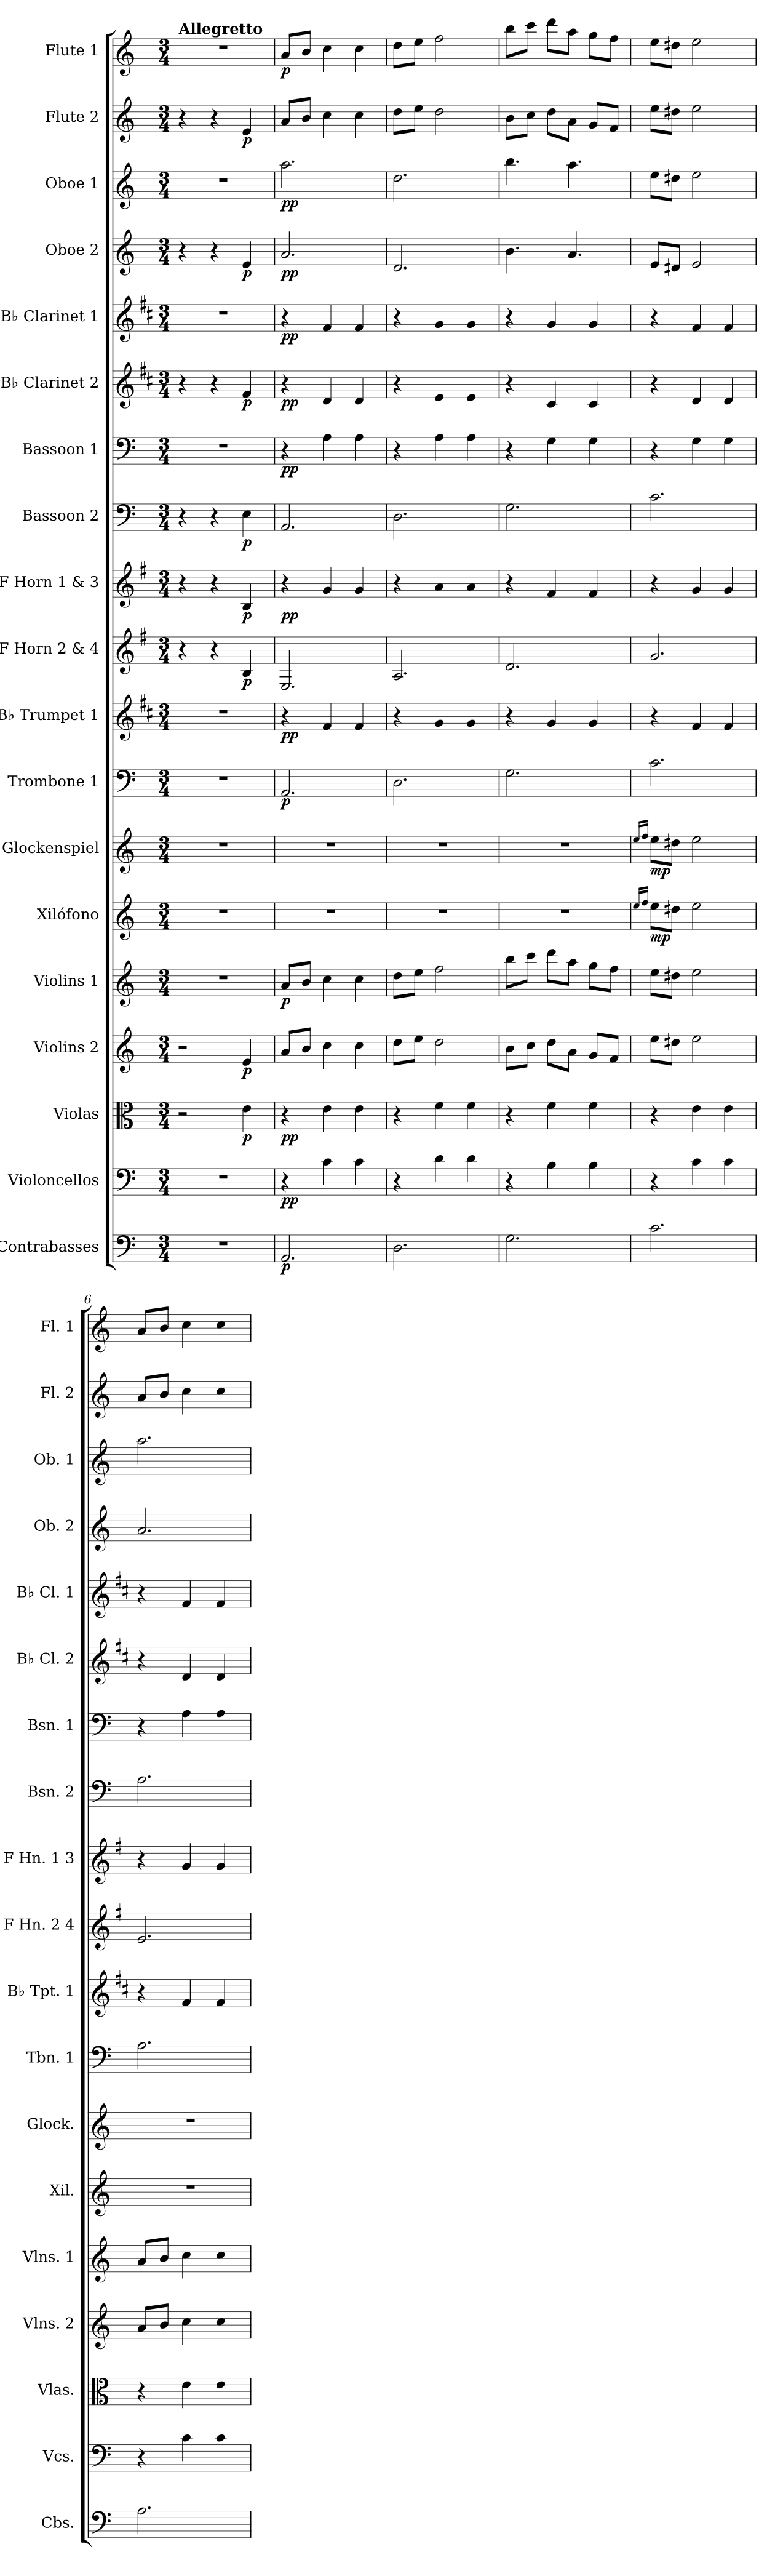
**kern	**dynam	**kern	**dynam	**kern	**dynam	**kern	**dynam	**kern	**dynam	**kern	**dynam	**kern	**dynam	**kern	**dynam	**kern	**dynam	**kern	**dynam	**kern	**dynam	**kern	**dynam	**kern	**dynam	**kern	**dynam	**kern	**dynam	**kern	**dynam	**kern	**dynam	**kern	**dynam	**kern	**dynam
*part19	*part19	*part18	*part18	*part17	*part17	*part16	*part16	*part15	*part15	*part14	*part14	*part13	*part13	*part12	*part12	*part11	*part11	*part10	*part10	*part9	*part9	*part8	*part8	*part7	*part7	*part6	*part6	*part5	*part5	*part4	*part4	*part3	*part3	*part2	*part2	*part1	*part1
*staff19	*staff19	*staff18	*staff18	*staff17	*staff17	*staff16	*staff16	*staff15	*staff15	*staff14	*staff14	*staff13	*staff13	*staff12	*staff12	*staff11	*staff11	*staff10	*staff10	*staff9	*staff9	*staff8	*staff8	*staff7	*staff7	*staff6	*staff6	*staff5	*staff5	*staff4	*staff4	*staff3	*staff3	*staff2	*staff2	*staff1	*staff1
*I"Contrabasses	*	*I"Violoncellos	*	*I"Violas	*	*I"Violins 2	*	*I"Violins 1	*	*I"Xilófono	*	*I"Glockenspiel	*	*I"Trombone 1	*	*I"B♭ Trumpet 1	*	*I"F Horn 2 &amp; 4	*	*I"F Horn 1 &amp; 3	*	*I"Bassoon 2	*	*I"Bassoon 1	*	*I"B♭ Clarinet 2	*	*I"B♭ Clarinet 1	*	*I"Oboe 2	*	*I"Oboe 1	*	*I"Flute 2	*	*I"Flute 1	*
*I'Cbs.	*	*I'Vcs.	*	*I'Vlas.	*	*I'Vlns. 2	*	*I'Vlns. 1	*	*I'Xil.	*	*I'Glock.	*	*I'Tbn. 1	*	*I'B♭ Tpt. 1	*	*I'F Hn. 2 4	*	*I'F Hn. 1 3	*	*I'Bsn. 2	*	*I'Bsn. 1	*	*I'B♭ Cl. 2	*	*I'B♭ Cl. 1	*	*I'Ob. 2	*	*I'Ob. 1	*	*I'Fl. 2	*	*I'Fl. 1	*
*clefF4	*	*clefF4	*	*clefC3	*	*clefG2	*	*clefG2	*	*clefG2	*	*clefG2	*	*clefF4	*	*clefG2	*	*clefG2	*	*clefG2	*	*clefF4	*	*clefF4	*	*clefG2	*	*clefG2	*	*clefG2	*	*clefG2	*	*clefG2	*	*clefG2	*
*ITrd7c12	*	*	*	*	*	*	*	*	*	*ITrd-7c-12	*	*ITrd-14c-24	*	*	*	*ITrd1c2	*	*ITrd4c7	*	*ITrd4c7	*	*	*	*	*	*ITrd1c2	*	*ITrd1c2	*	*	*	*	*	*	*	*	*
*k[]	*	*k[]	*	*k[]	*	*k[]	*	*k[]	*	*k[]	*	*k[]	*	*k[]	*	*k[]	*	*k[]	*	*k[]	*	*k[]	*	*k[]	*	*k[]	*	*k[]	*	*k[]	*	*k[]	*	*k[]	*	*k[]	*
*M3/4	*	*M3/4	*	*M3/4	*	*M3/4	*	*M3/4	*	*M3/4	*	*M3/4	*	*M3/4	*	*M3/4	*	*M3/4	*	*M3/4	*	*M3/4	*	*M3/4	*	*M3/4	*	*M3/4	*	*M3/4	*	*M3/4	*	*M3/4	*	*M3/4	*
=1	=1	=1	=1	=1	=1	=1	=1	=1	=1	=1	=1	=1	=1	=1	=1	=1	=1	=1	=1	=1	=1	=1	=1	=1	=1	=1	=1	=1	=1	=1	=1	=1	=1	=1	=1	=1	=1
!	!	!	!	!	!	!	!	!	!	!	!	!	!	!	!	!	!	!	!	!	!	!	!	!	!	!	!	!	!	!	!	!	!	!	!	!LO:TX:a:B:t=Allegretto	!
2.r	.	2.r	.	2r	.	2r	.	2.r	.	2.r	.	2.r	.	2.r	.	2.r	.	4r	.	4r	.	4r	.	2.r	.	4r	.	2.r	.	4r	.	2.r	.	4r	.	2.r	.
.	.	.	.	.	.	.	.	.	.	.	.	.	.	.	.	.	.	4r	.	4r	.	4r	.	.	.	4r	.	.	.	4r	.	.	.	4r	.	.	.
!	!	!	!	!	!LO:DY:b	!	!LO:DY:b	!	!	!	!	!	!	!	!	!	!	!	!LO:DY:b	!	!LO:DY:b	!	!LO:DY:b	!	!	!	!LO:DY:b	!	!	!	!LO:DY:b	!	!	!	!LO:DY:b	!	!
.	.	.	.	4e\	p	4e/	p	.	.	.	.	.	.	.	.	.	.	4E/	p	4E/	p	4E\	p	.	.	4e/	p	.	.	4e/	p	.	.	4e/	p	.	.
=2	=2	=2	=2	=2	=2	=2	=2	=2	=2	=2	=2	=2	=2	=2	=2	=2	=2	=2	=2	=2	=2	=2	=2	=2	=2	=2	=2	=2	=2	=2	=2	=2	=2	=2	=2	=2	=2
!	!LO:DY:b	!	!LO:DY:b	!	!LO:DY:b	!	!	!	!LO:DY:b	!	!	!	!	!	!LO:DY:b	!	!LO:DY:b	!	!	!	!LO:DY:b	!	!	!	!LO:DY:b	!	!LO:DY:b	!	!LO:DY:b	!	!LO:DY:b	!	!LO:DY:b	!	!	!	!LO:DY:b
2.AAA/	p	4r	pp	4r	pp	8a/L	.	8a/L	p	2.r	.	2.r	.	2.AA/	p	4r	pp	2.AA/	.	4r	pp	2.AA/	.	4r	pp	4r	pp	4r	pp	2.a/	pp	2.aa\	pp	8a/L	.	8a/L	p
.	.	.	.	.	.	8b/J	.	8b/J	.	.	.	.	.	.	.	.	.	.	.	.	.	.	.	.	.	.	.	.	.	.	.	.	.	8b/J	.	8b/J	.
.	.	4c\	.	4e\	.	4cc\	.	4cc\	.	.	.	.	.	.	.	4e/	.	.	.	4c/	.	.	.	4A\	.	4c/	.	4e/	.	.	.	.	.	4cc\	.	4cc\	.
.	.	4c\	.	4e\	.	4cc\	.	4cc\	.	.	.	.	.	.	.	4e/	.	.	.	4c/	.	.	.	4A\	.	4c/	.	4e/	.	.	.	.	.	4cc\	.	4cc\	.
=3	=3	=3	=3	=3	=3	=3	=3	=3	=3	=3	=3	=3	=3	=3	=3	=3	=3	=3	=3	=3	=3	=3	=3	=3	=3	=3	=3	=3	=3	=3	=3	=3	=3	=3	=3	=3	=3
2.DD\	.	4r	.	4r	.	8dd\L	.	8dd\L	.	2.r	.	2.r	.	2.D\	.	4r	.	2.D/	.	4r	.	2.D\	.	4r	.	4r	.	4r	.	2.d/	.	2.dd\	.	8dd\L	.	8dd\L	.
.	.	.	.	.	.	8ee\J	.	8ee\J	.	.	.	.	.	.	.	.	.	.	.	.	.	.	.	.	.	.	.	.	.	.	.	.	.	8ee\J	.	8ee\J	.
.	.	4d\	.	4f\	.	2dd\	.	2ff\	.	.	.	.	.	.	.	4f/	.	.	.	4d/	.	.	.	4A\	.	4d/	.	4f/	.	.	.	.	.	2dd\	.	2ff\	.
.	.	4d\	.	4f\	.	.	.	.	.	.	.	.	.	.	.	4f/	.	.	.	4d/	.	.	.	4A\	.	4d/	.	4f/	.	.	.	.	.	.	.	.	.
=4	=4	=4	=4	=4	=4	=4	=4	=4	=4	=4	=4	=4	=4	=4	=4	=4	=4	=4	=4	=4	=4	=4	=4	=4	=4	=4	=4	=4	=4	=4	=4	=4	=4	=4	=4	=4	=4
2.GG\	.	4r	.	4r	.	8b\L	.	8bb\L	.	2.r	.	2.r	.	2.G\	.	4r	.	2.G/	.	4r	.	2.G\	.	4r	.	4r	.	4r	.	4.b\	.	4.bb\	.	8b\L	.	8bb\L	.
.	.	.	.	.	.	8cc\J	.	8ccc\J	.	.	.	.	.	.	.	.	.	.	.	.	.	.	.	.	.	.	.	.	.	.	.	.	.	8cc\J	.	8ccc\J	.
.	.	4B\	.	4f\	.	8dd\L	.	8ddd\L	.	.	.	.	.	.	.	4f/	.	.	.	4B/	.	.	.	4G\	.	4B/	.	4f/	.	.	.	.	.	8dd\L	.	8ddd\L	.
.	.	.	.	.	.	8a\J	.	8aa\J	.	.	.	.	.	.	.	.	.	.	.	.	.	.	.	.	.	.	.	.	.	4.a/	.	4.aa\	.	8a\J	.	8aa\J	.
.	.	4B\	.	4f\	.	8g/L	.	8gg\L	.	.	.	.	.	.	.	4f/	.	.	.	4B/	.	.	.	4G\	.	4B/	.	4f/	.	.	.	.	.	8g/L	.	8gg\L	.
.	.	.	.	.	.	8f/J	.	8ff\J	.	.	.	.	.	.	.	.	.	.	.	.	.	.	.	.	.	.	.	.	.	.	.	.	.	8f/J	.	8ff\J	.
=5	=5	=5	=5	=5	=5	=5	=5	=5	=5	=5	=5	=5	=5	=5	=5	=5	=5	=5	=5	=5	=5	=5	=5	=5	=5	=5	=5	=5	=5	=5	=5	=5	=5	=5	=5	=5	=5
.	.	.	.	.	.	.	.	.	.	16qeee/LL	.	16qeeee/LL	.	.	.	.	.	.	.	.	.	.	.	.	.	.	.	.	.	.	.	.	.	.	.	.	.
.	.	.	.	.	.	.	.	.	.	16qfff/JJ	.	16qffff/JJ	.	.	.	.	.	.	.	.	.	.	.	.	.	.	.	.	.	.	.	.	.	.	.	.	.
!	!	!	!	!	!	!	!	!	!	!	!LO:DY:b	!	!LO:DY:b	!	!	!	!	!	!	!	!	!	!	!	!	!	!	!	!	!	!	!	!	!	!	!	!
2.C\	.	4r	.	4r	.	8ee\L	.	8ee\L	.	8eee\L	mp	8eeee\L	mp	2.c\	.	4r	.	2.c/	.	4r	.	2.c\	.	4r	.	4r	.	4r	.	8e/L	.	8ee\L	.	8ee\L	.	8ee\L	.
.	.	.	.	.	.	8dd#X\J	.	8dd#X\J	.	8ddd#X\J	.	8dddd#X\J	.	.	.	.	.	.	.	.	.	.	.	.	.	.	.	.	.	8d#X/J	.	8dd#X\J	.	8dd#X\J	.	8dd#X\J	.
.	.	4c\	.	4e\	.	2ee\	.	2ee\	.	2eee\	.	2eeee\	.	.	.	4e/	.	.	.	4c/	.	.	.	4G\	.	4c/	.	4e/	.	2e/	.	2ee\	.	2ee\	.	2ee\	.
.	.	4c\	.	4e\	.	.	.	.	.	.	.	.	.	.	.	4e/	.	.	.	4c/	.	.	.	4G\	.	4c/	.	4e/	.	.	.	.	.	.	.	.	.
=6	=6	=6	=6	=6	=6	=6	=6	=6	=6	=6	=6	=6	=6	=6	=6	=6	=6	=6	=6	=6	=6	=6	=6	=6	=6	=6	=6	=6	=6	=6	=6	=6	=6	=6	=6	=6	=6
2.AA\	.	4r	.	4r	.	8a/L	.	8a/L	.	2.r	.	2.r	.	2.A\	.	4r	.	2.A/	.	4r	.	2.A\	.	4r	.	4r	.	4r	.	2.a/	.	2.aa\	.	8a/L	.	8a/L	.
.	.	.	.	.	.	8b/J	.	8b/J	.	.	.	.	.	.	.	.	.	.	.	.	.	.	.	.	.	.	.	.	.	.	.	.	.	8b/J	.	8b/J	.
.	.	4c\	.	4e\	.	4cc\	.	4cc\	.	.	.	.	.	.	.	4e/	.	.	.	4c/	.	.	.	4A\	.	4c/	.	4e/	.	.	.	.	.	4cc\	.	4cc\	.
.	.	4c\	.	4e\	.	4cc\	.	4cc\	.	.	.	.	.	.	.	4e/	.	.	.	4c/	.	.	.	4A\	.	4c/	.	4e/	.	.	.	.	.	4cc\	.	4cc\	.
=	=	=	=	=	=	=	=	=	=	=	=	=	=	=	=	=	=	=	=	=	=	=	=	=	=	=	=	=	=	=	=	=	=	=	=	=	=
*-	*-	*-	*-	*-	*-	*-	*-	*-	*-	*-	*-	*-	*-	*-	*-	*-	*-	*-	*-	*-	*-	*-	*-	*-	*-	*-	*-	*-	*-	*-	*-	*-	*-	*-	*-	*-	*-
